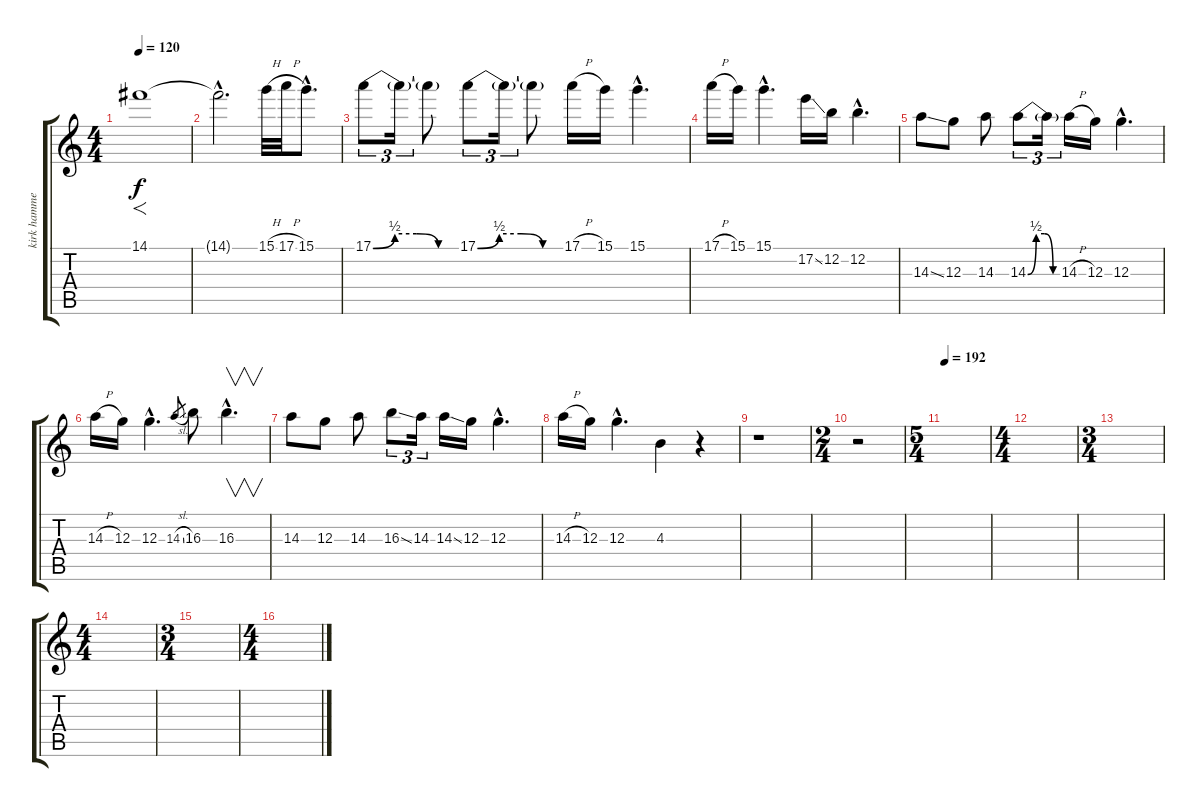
\track ("kirk hammett complement" "kirk hamme") {instrument distortionguitar}
\staff {score tabs}
\tuning (E4 B3 G3 D3 A2 E2) {hide}
\ts (4 4)
\tempo 120
\tempo 72
\tempo 120
\clef g2
\ks c
14.1.1{f dy f instrument distortionguitar} |
14.1{hac t}.2{d} 15.1{h}.32 17.1{h}.32 15.1{hac}.8{d} |
17.1{be (custom 0 0 15 2 30 2 45 0 60 0)}.8{tu (3 2)} 17.1{t}.16{tu (3 2)} 17.1{t}.8 17.1{be (custom 0 0 15 2 30 2 45 0 60 0)}.8{tu (3 2)} 17.1{t}.16{tu (3 2)} 17.1{t}.8 17.1{h}.16 15.1.16 15.1{hac}.4{d} |
17.1{h}.16 15.1.16 15.1{hac}.4{d} 17.2{ss}.16 12.2.16 12.2{hac}.4{d} |
14.3{ss}.8 12.3.8 14.3.8 14.3{be (custom 0 0 15 2 30 2 45 0 60 0)}.8{tu (3 2)} 14.3{t}.16{tu (3 2)} 14.3{h}.16 12.3.16 12.3{hac}.4{d} |
14.3{h}.16 12.3.16 12.3{hac}.4{d} 14.3{sl}.8{gr} 16.3.8 16.3{hac}.4{v d} |
14.3.8 12.3.8 14.3.8 16.3{ss}.8{tu (3 2)} 14.3.16{tu (3 2)} 14.3{ss}.16 12.3.16 12.3{hac}.4{d} |
14.3{h}.16 12.3.16 12.3{hac}.4{d} 4.3.4 r.4 |
r.1 |
\ts (2 4)
r.2 |
\ts (5 4)
\tempo 192
|
\ts (4 4)
|
\ts (3 4)
|
\ts (4 4)
|
\ts (3 4)
|
\ts (4 4)
